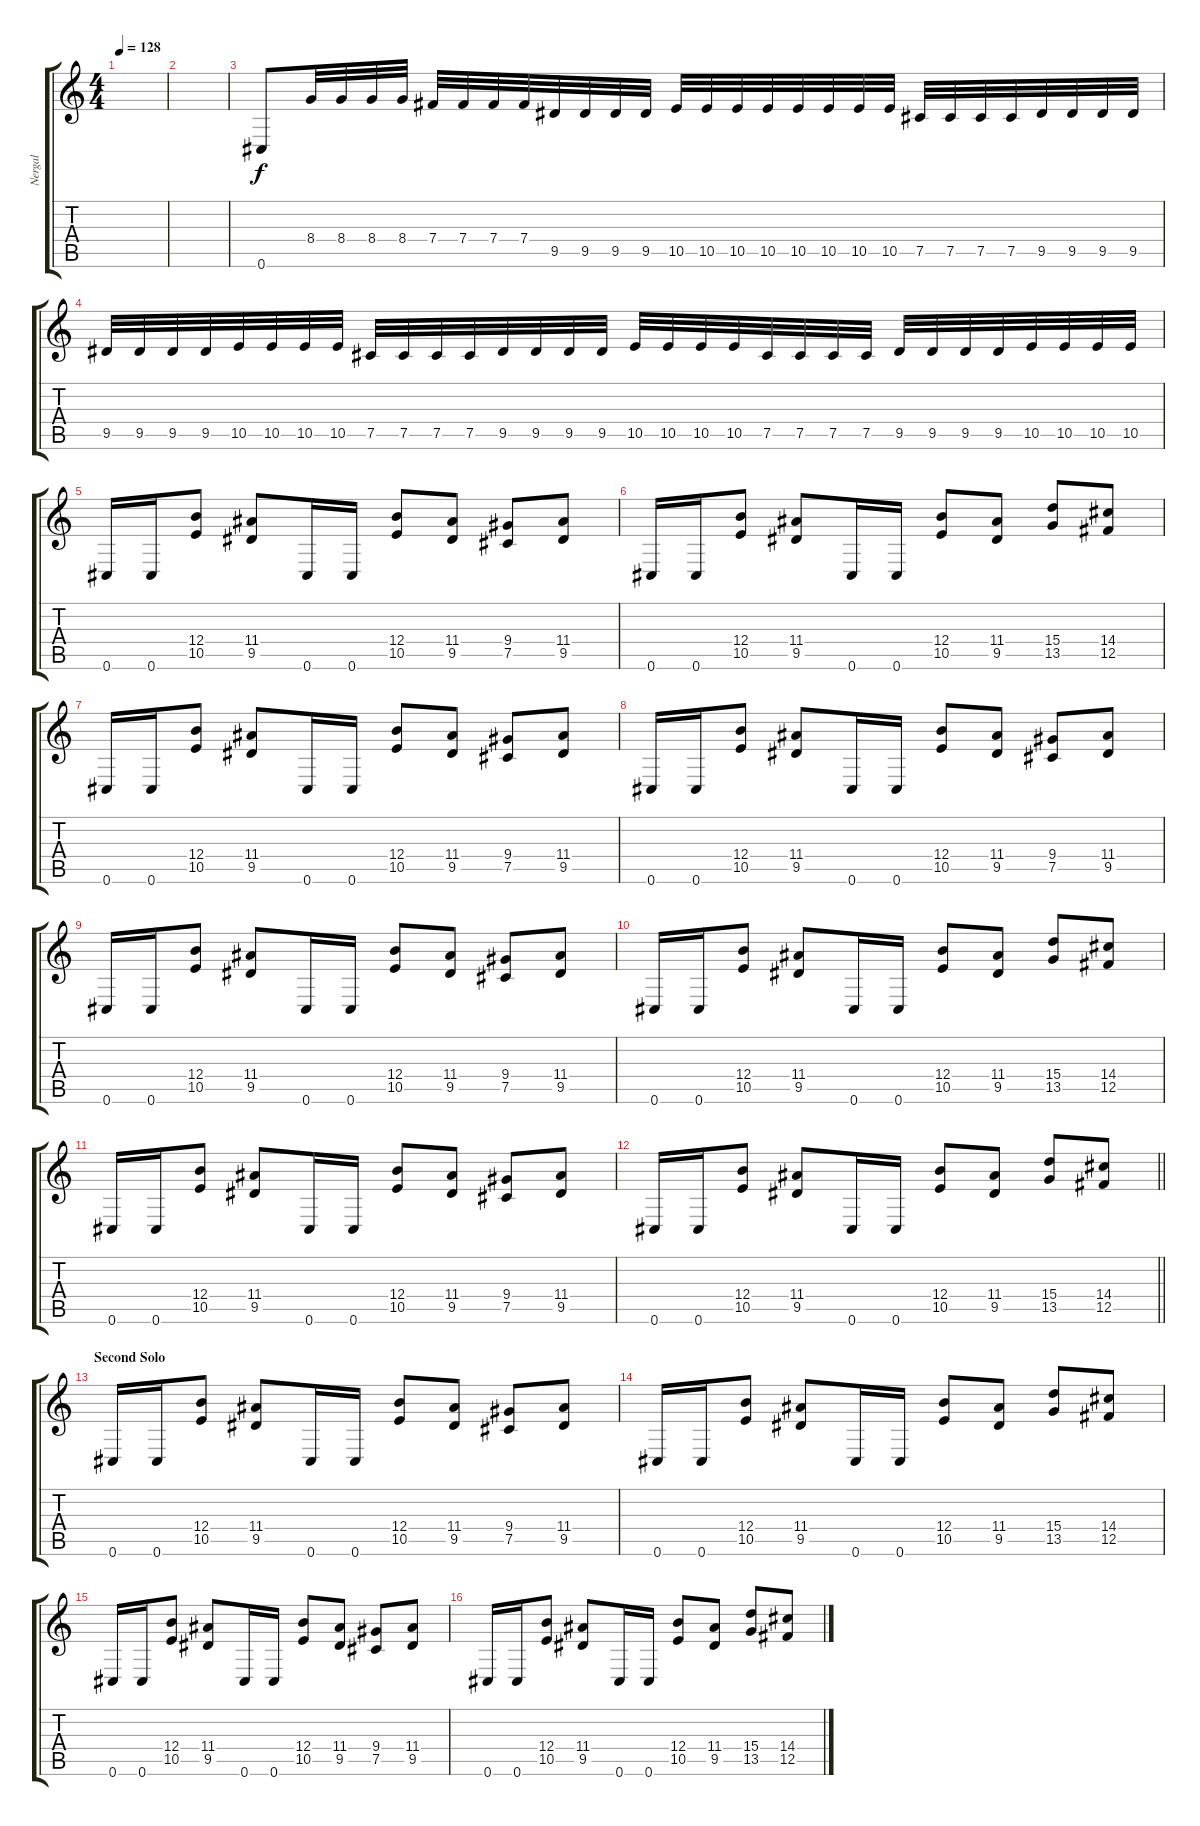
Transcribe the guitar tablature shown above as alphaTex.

\track ("Nergal" "Nergal") {instrument distortionguitar}
\staff {score tabs}
\tuning (Db4 Ab3 E3 B2 Gb2 Db2) {hide}
\ts (4 4)
\tempo 128
\clef g2
\ks c
|
|
0.6.8 8.4.32 8.4.32 8.4.32 8.4.32 7.4.32 7.4.32 7.4.32 7.4.32 9.5.32 9.5.32 9.5.32 9.5.32 10.5.32 10.5.32 10.5.32 10.5.32 10.5.32 10.5.32 10.5.32 10.5.32 7.5.32 7.5.32 7.5.32 7.5.32 9.5.32 9.5.32 9.5.32 9.5.32 |
9.5.32 9.5.32 9.5.32 9.5.32 10.5.32 10.5.32 10.5.32 10.5.32 7.5.32 7.5.32 7.5.32 7.5.32 9.5.32 9.5.32 9.5.32 9.5.32 10.5.32 10.5.32 10.5.32 10.5.32 7.5.32 7.5.32 7.5.32 7.5.32 9.5.32 9.5.32 9.5.32 9.5.32 10.5.32 10.5.32 10.5.32 10.5.32 |
0.6.16 0.6.16 (12.4 10.5).8 (11.4 9.5).8 0.6.16 0.6.16 (12.4 10.5).8 (11.4 9.5).8 (9.4 7.5).8 (11.4 9.5).8 |
0.6.16 0.6.16 (12.4 10.5).8 (11.4 9.5).8 0.6.16 0.6.16 (12.4 10.5).8 (11.4 9.5).8 (15.4 13.5).8 (14.4 12.5).8 |
0.6.16 0.6.16 (12.4 10.5).8 (11.4 9.5).8 0.6.16 0.6.16 (12.4 10.5).8 (11.4 9.5).8 (9.4 7.5).8 (11.4 9.5).8 |
0.6.16 0.6.16 (12.4 10.5).8 (11.4 9.5).8 0.6.16 0.6.16 (12.4 10.5).8 (11.4 9.5).8 (9.4 7.5).8 (11.4 9.5).8 |
0.6.16 0.6.16 (12.4 10.5).8 (11.4 9.5).8 0.6.16 0.6.16 (12.4 10.5).8 (11.4 9.5).8 (9.4 7.5).8 (11.4 9.5).8 |
0.6.16 0.6.16 (12.4 10.5).8 (11.4 9.5).8 0.6.16 0.6.16 (12.4 10.5).8 (11.4 9.5).8 (15.4 13.5).8 (14.4 12.5).8 |
0.6.16 0.6.16 (12.4 10.5).8 (11.4 9.5).8 0.6.16 0.6.16 (12.4 10.5).8 (11.4 9.5).8 (9.4 7.5).8 (11.4 9.5).8 |
\barLineRight lightlight
0.6.16 0.6.16 (12.4 10.5).8 (11.4 9.5).8 0.6.16 0.6.16 (12.4 10.5).8 (11.4 9.5).8 (15.4 13.5).8 (14.4 12.5).8 |
\section ("" "Second Solo")
0.6.16{volume 9} 0.6.16 (12.4 10.5).8 (11.4 9.5).8 0.6.16 0.6.16 (12.4 10.5).8 (11.4 9.5).8 (9.4 7.5).8 (11.4 9.5).8 |
0.6.16 0.6.16 (12.4 10.5).8 (11.4 9.5).8 0.6.16 0.6.16 (12.4 10.5).8 (11.4 9.5).8 (15.4 13.5).8 (14.4 12.5).8 |
0.6.16 0.6.16 (12.4 10.5).8 (11.4 9.5).8 0.6.16 0.6.16 (12.4 10.5).8 (11.4 9.5).8 (9.4 7.5).8 (11.4 9.5).8 |
0.6.16 0.6.16 (12.4 10.5).8 (11.4 9.5).8 0.6.16 0.6.16 (12.4 10.5).8 (11.4 9.5).8 (15.4 13.5).8 (14.4 12.5).8
